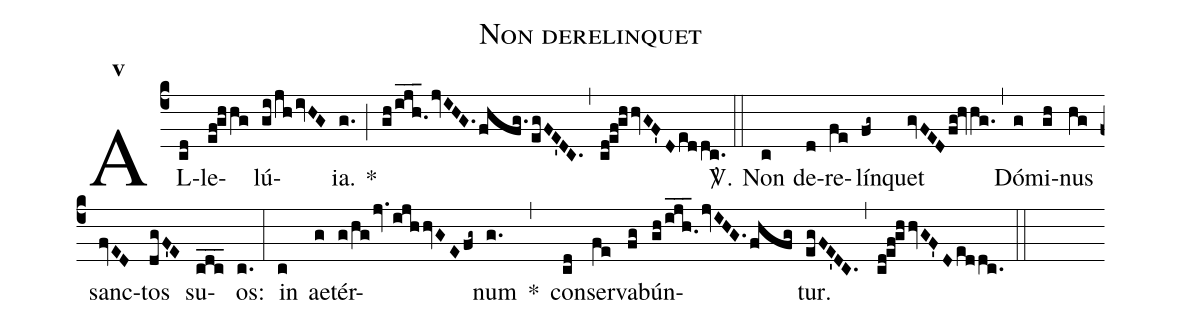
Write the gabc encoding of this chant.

name:Non derelinquet;
mode:5;
office-part:Alleluia;
%%
(c4) AL(cd)le(ef!ghhg)lú(gi/jh/ivHG)ia.(g.) *(;) (gh/ijh.___/jvIHG./fhfg./egFE'DC.) (,) (cd!ef!ghhvGF'D/eddc.) <sp>V/</sp>.(::) Non(c) de(d)re(fe)lín(fg~)quet(gvFED/fg!hvhg.) (,) Dó(g)mi(gh)nus(hg) sanc(fvED)tos(dgF'E) su(cdc___)os:(c.) (:) in(c) ae(g)tér(g/hg/jv./ijhhvGE/fg~)num(g.) *(,) con(cd)ser(fe)va(fg)bún(gh/ijh.___/jvIHG./fhfg)tur.(egFE'DC.) (,) (cd!ef!ghhvGF'D/eddc.) (::)
